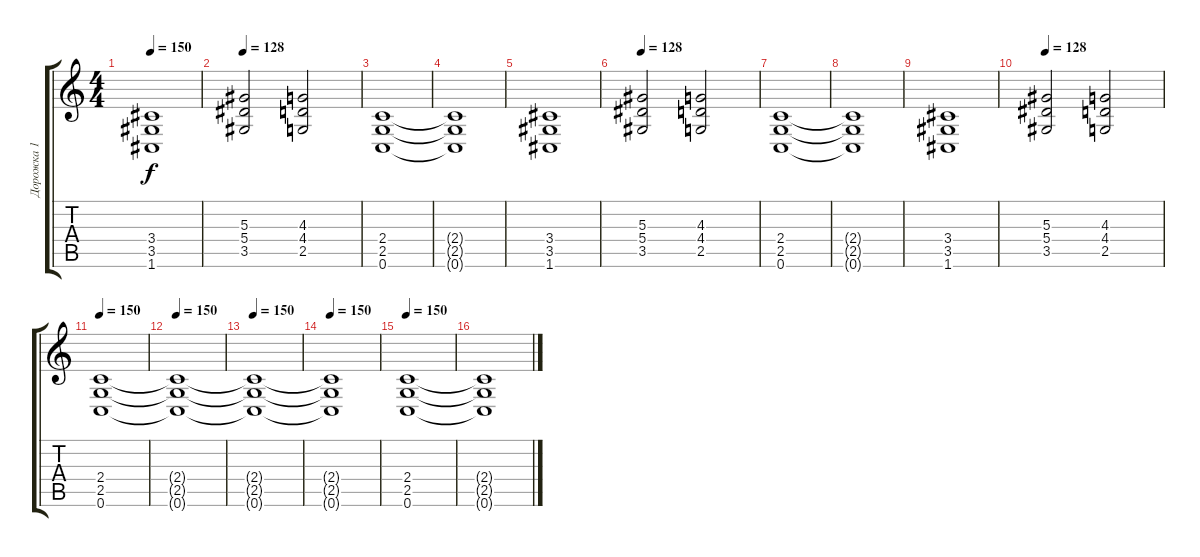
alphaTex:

\track ("Дорожка 1" "Дорожка 1") {instrument distortionguitar}
\staff {score tabs}
\tuning (C4 G3 Eb3 Bb2 F2 C2) {hide}
\ts (4 4)
\tempo 150
\clef g2
\ks c
(3.4 3.5 1.6).1{dy f} |
\tempo 128
(5.3 5.4 3.5).2 (4.3 4.4 2.5).2 |
(2.4 2.5 0.6).1 |
(2.4{t} 2.5{t} 0.6{t}).1 |
(3.4 3.5 1.6).1 |
\tempo 128
(5.3 5.4 3.5).2 (4.3 4.4 2.5).2 |
(2.4 2.5 0.6).1 |
(2.4{t} 2.5{t} 0.6{t}).1 |
(3.4 3.5 1.6).1 |
\tempo 128
(5.3 5.4 3.5).2 (4.3 4.4 2.5).2 |
\tempo 150
(2.4 2.5 0.6).1 |
\tempo 150
(2.4{t} 2.5{t} 0.6{t}).1 |
\tempo 150
(2.4{t} 2.5{t} 0.6{t}).1 |
\tempo 150
(2.4{t} 2.5{t} 0.6{t}).1 |
\tempo 150
(2.4 2.5 0.6).1 |
(2.4{t} 2.5{t} 0.6{t}).1
